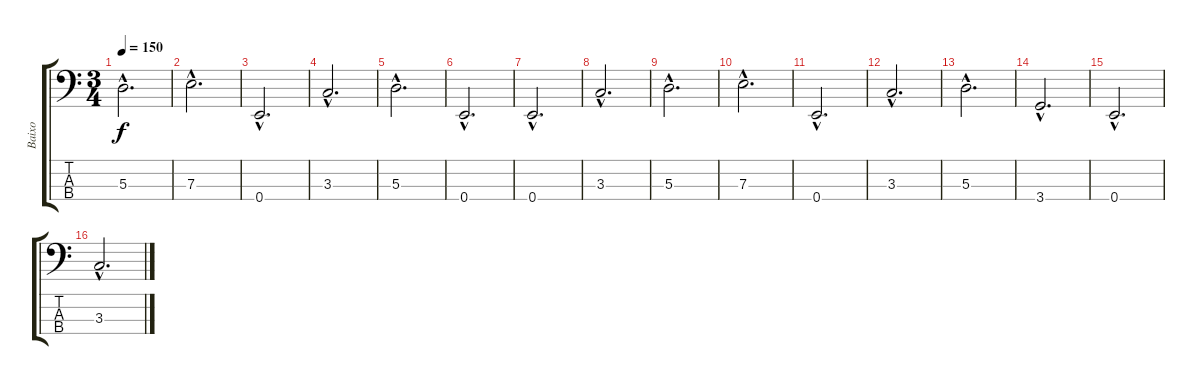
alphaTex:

\track ("Baixo" "Baixo") {instrument electricbasspick}
\staff {score tabs}
\tuning (G2 D2 A1 E1) {hide}
\ts (3 4)
\tempo 150
\clef f4
\ks c
5.3{hac}.2{d dy f} |
7.3{hac}.2{d} |
0.4{hac}.2{d} |
3.3{hac}.2{d} |
5.3{hac}.2{d} |
0.4{hac}.2{d} |
0.4{hac}.2{d} |
3.3{hac}.2{d} |
5.3{hac}.2{d} |
7.3{hac}.2{d} |
0.4{hac}.2{d} |
3.3{hac}.2{d} |
5.3{hac}.2{d} |
3.4{hac}.2{d} |
0.4{hac}.2{d} |
3.3{hac}.2{d}
